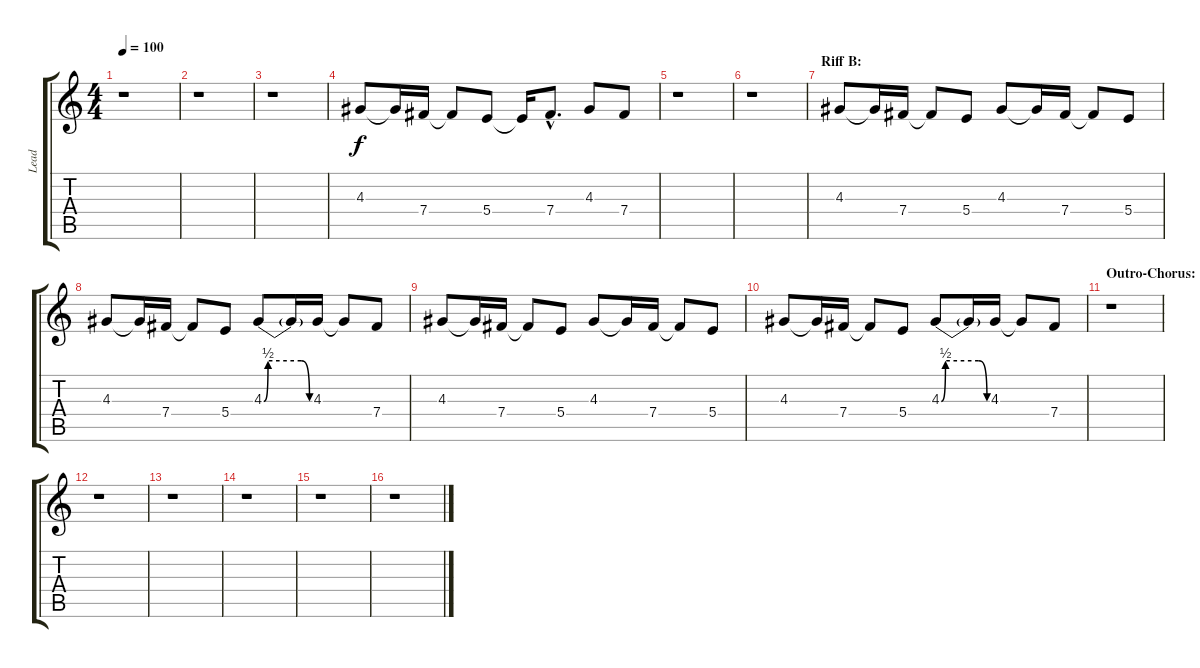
\track ("Lead" "Lead") {instrument distortionguitar}
\staff {score tabs}
\tuning (Db4 Ab3 E3 B2 Gb2 Db2) {hide}
\ts (4 4)
\tempo 100
\clef g2
\ks c
r.1{dy mp} |
r.1 |
r.1 |
4.3.8{dy f} 4.3{t}.16 7.4.16 7.4{t}.8 5.4.8 5.4{t}.16 7.4{hac}.8{d} 4.3.8 7.4.8 |
r.1 |
r.1 |
\section ("" "Riff B:")
4.3.8 4.3{t}.16 7.4.16 7.4{t}.8 5.4.8 4.3.8 4.3{t}.16 7.4.16 7.4{t}.8 5.4.8 |
4.3.8 4.3{t}.16 7.4.16 7.4{t}.8 5.4.8 4.3{be (custom 0 0 5 2 45 2 55 0 60 0)}.8 4.3{t}.16 4.3.16 4.3{t}.8 7.4.8 |
4.3.8 4.3{t}.16 7.4.16 7.4{t}.8 5.4.8 4.3.8 4.3{t}.16 7.4.16 7.4{t}.8 5.4.8 |
4.3.8 4.3{t}.16 7.4.16 7.4{t}.8 5.4.8 4.3{be (custom 0 0 5 2 45 2 55 0 60 0)}.8 4.3{t}.16 4.3.16 4.3{t}.8 7.4.8 |
\section ("" "Outro-Chorus:")
r.1 |
r.1 |
r.1 |
r.1 |
r.1 |
r.1
